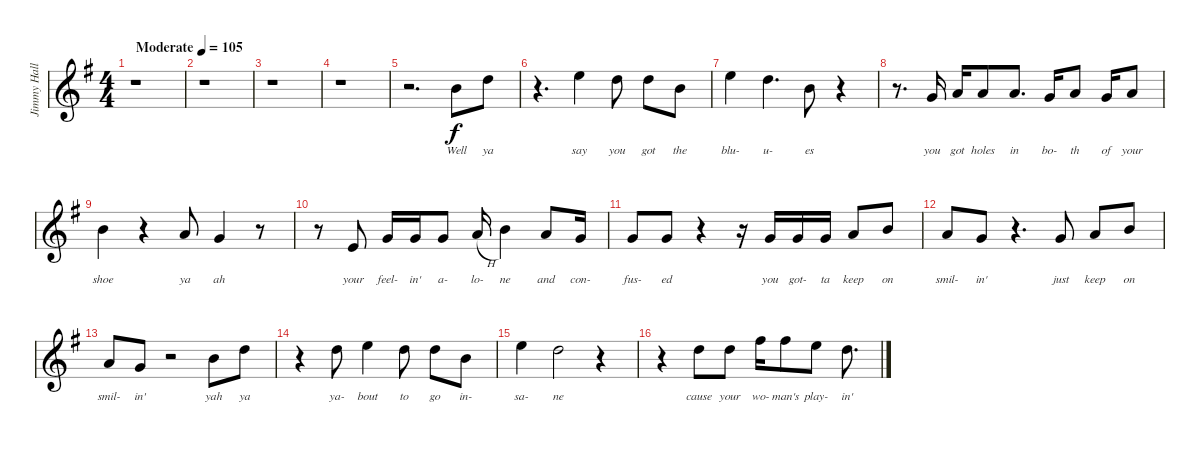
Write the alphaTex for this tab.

\track ("Jimmy Hall Vocal" "Jimmy Hall") {instrument contrabass}
\staff {score}
\tuning (E4 B3 G3 D3 A2 E2) {hide}
\ts (4 4)
\tempo (105 "Moderate")
\clef g2
\ks g
r.1{dy f instrument contrabass} |
r.1 |
r.1 |
r.1 |
r.2{d} 4.3.8{lyrics (0 "Well") lyrics (1 "") lyrics (2 "") lyrics (3 "") lyrics (4 "")} 3.2.8{lyrics (0 "ya") lyrics (1 "") lyrics (2 "") lyrics (3 "") lyrics (4 "")} |
r.4{d} 5.2.4{lyrics (0 "say") lyrics (1 "") lyrics (2 "") lyrics (3 "") lyrics (4 "")} 3.2.8{lyrics (0 "you") lyrics (1 "") lyrics (2 "") lyrics (3 "") lyrics (4 "")} 3.2.8{lyrics (0 "got") lyrics (1 "") lyrics (2 "") lyrics (3 "") lyrics (4 "")} 4.3.8{lyrics (0 "the") lyrics (1 "") lyrics (2 "") lyrics (3 "") lyrics (4 "")} |
5.2.4{lyrics (0 "blu-") lyrics (1 "") lyrics (2 "") lyrics (3 "") lyrics (4 "")} 3.2.4{d lyrics (0 "u-") lyrics (1 "") lyrics (2 "") lyrics (3 "") lyrics (4 "")} 4.3.8{lyrics (0 "es") lyrics (1 "") lyrics (2 "") lyrics (3 "") lyrics (4 "")} r.4 |
r.8{d} 0.3.16{lyrics (0 "you") lyrics (1 "") lyrics (2 "") lyrics (3 "") lyrics (4 "")} 2.3.16{lyrics (0 "got") lyrics (1 "") lyrics (2 "") lyrics (3 "") lyrics (4 "")} 2.3.8{lyrics (0 "holes") lyrics (1 "") lyrics (2 "") lyrics (3 "") lyrics (4 "")} 2.3.8{d lyrics (0 "in") lyrics (1 "") lyrics (2 "") lyrics (3 "") lyrics (4 "")} 0.3.16{lyrics (0 "bo-") lyrics (1 "") lyrics (2 "") lyrics (3 "") lyrics (4 "")} 2.3.8{lyrics (0 "th") lyrics (1 "") lyrics (2 "") lyrics (3 "") lyrics (4 "")} 0.3.16{lyrics (0 "of") lyrics (1 "") lyrics (2 "") lyrics (3 "") lyrics (4 "")} 2.3.8{lyrics (0 "your") lyrics (1 "") lyrics (2 "") lyrics (3 "") lyrics (4 "")} |
4.3.4{lyrics (0 "shoe") lyrics (1 "") lyrics (2 "") lyrics (3 "") lyrics (4 "")} r.4 2.3.8{lyrics (0 "ya") lyrics (1 "") lyrics (2 "") lyrics (3 "") lyrics (4 "")} 0.3.4{lyrics (0 "ah") lyrics (1 "") lyrics (2 "") lyrics (3 "") lyrics (4 "")} r.8 |
r.8 2.4.8{lyrics (0 "your") lyrics (1 "") lyrics (2 "") lyrics (3 "") lyrics (4 "")} 0.3.16{lyrics (0 "feel-") lyrics (1 "") lyrics (2 "") lyrics (3 "") lyrics (4 "")} 0.3.16{lyrics (0 "in'") lyrics (1 "") lyrics (2 "") lyrics (3 "") lyrics (4 "")} 0.3.8{lyrics (0 "a-") lyrics (1 "") lyrics (2 "") lyrics (3 "") lyrics (4 "")} 2.3{h}.16{lyrics (0 "lo-") lyrics (1 "") lyrics (2 "") lyrics (3 "") lyrics (4 "")} 4.3.4{lyrics (0 "ne") lyrics (1 "") lyrics (2 "") lyrics (3 "") lyrics (4 "")} 2.3.8{lyrics (0 "and") lyrics (1 "") lyrics (2 "") lyrics (3 "") lyrics (4 "")} 0.3.16{lyrics (0 "con-") lyrics (1 "") lyrics (2 "") lyrics (3 "") lyrics (4 "")} |
0.3.8{lyrics (0 "fus-") lyrics (1 "") lyrics (2 "") lyrics (3 "") lyrics (4 "")} 0.3.8{lyrics (0 "ed") lyrics (1 "") lyrics (2 "") lyrics (3 "") lyrics (4 "")} r.4 r.16 0.3.16{lyrics (0 "you") lyrics (1 "") lyrics (2 "") lyrics (3 "") lyrics (4 "")} 0.3.16{lyrics (0 "got-") lyrics (1 "") lyrics (2 "") lyrics (3 "") lyrics (4 "")} 0.3.16{lyrics (0 "ta") lyrics (1 "") lyrics (2 "") lyrics (3 "") lyrics (4 "")} 2.3.8{lyrics (0 "keep") lyrics (1 "") lyrics (2 "") lyrics (3 "") lyrics (4 "")} 4.3.8{lyrics (0 "on") lyrics (1 "") lyrics (2 "") lyrics (3 "") lyrics (4 "")} |
2.3.8{lyrics (0 "smil-") lyrics (1 "") lyrics (2 "") lyrics (3 "") lyrics (4 "")} 0.3.8{lyrics (0 "in'") lyrics (1 "") lyrics (2 "") lyrics (3 "") lyrics (4 "")} r.4{d} 0.3.8{lyrics (0 "just") lyrics (1 "") lyrics (2 "") lyrics (3 "") lyrics (4 "")} 2.3.8{lyrics (0 "keep") lyrics (1 "") lyrics (2 "") lyrics (3 "") lyrics (4 "")} 4.3.8{lyrics (0 "on") lyrics (1 "") lyrics (2 "") lyrics (3 "") lyrics (4 "")} |
2.3.8{lyrics (0 "smil-") lyrics (1 "") lyrics (2 "") lyrics (3 "") lyrics (4 "")} 0.3.8{lyrics (0 "in'") lyrics (1 "") lyrics (2 "") lyrics (3 "") lyrics (4 "")} r.2 4.3.8{lyrics (0 "yah") lyrics (1 "") lyrics (2 "") lyrics (3 "") lyrics (4 "")} 3.2.8{lyrics (0 "ya") lyrics (1 "") lyrics (2 "") lyrics (3 "") lyrics (4 "")} |
r.4 3.2.8{lyrics (0 "ya-") lyrics (1 "") lyrics (2 "") lyrics (3 "") lyrics (4 "")} 5.2.4{lyrics (0 "bout") lyrics (1 "") lyrics (2 "") lyrics (3 "") lyrics (4 "")} 3.2.8{lyrics (0 "to") lyrics (1 "") lyrics (2 "") lyrics (3 "") lyrics (4 "")} 3.2.8{lyrics (0 "go") lyrics (1 "") lyrics (2 "") lyrics (3 "") lyrics (4 "")} 4.3.8{lyrics (0 "in-") lyrics (1 "") lyrics (2 "") lyrics (3 "") lyrics (4 "")} |
5.2.4{lyrics (0 "sa-") lyrics (1 "") lyrics (2 "") lyrics (3 "") lyrics (4 "")} 3.2.2{lyrics (0 "ne") lyrics (1 "") lyrics (2 "") lyrics (3 "") lyrics (4 "")} r.4 |
r.4 3.2.8{lyrics (0 "cause") lyrics (1 "") lyrics (2 "") lyrics (3 "") lyrics (4 "")} 3.2.8{lyrics (0 "your") lyrics (1 "") lyrics (2 "") lyrics (3 "") lyrics (4 "")} 2.1.16{lyrics (0 "wo-") lyrics (1 "") lyrics (2 "") lyrics (3 "") lyrics (4 "")} 2.1.8{lyrics (0 "man's") lyrics (1 "") lyrics (2 "") lyrics (3 "") lyrics (4 "")} 5.2.8{lyrics (0 "play-") lyrics (1 "") lyrics (2 "") lyrics (3 "") lyrics (4 "")} 3.2.8{d lyrics (0 "in'") lyrics (1 "") lyrics (2 "") lyrics (3 "") lyrics (4 "")}
